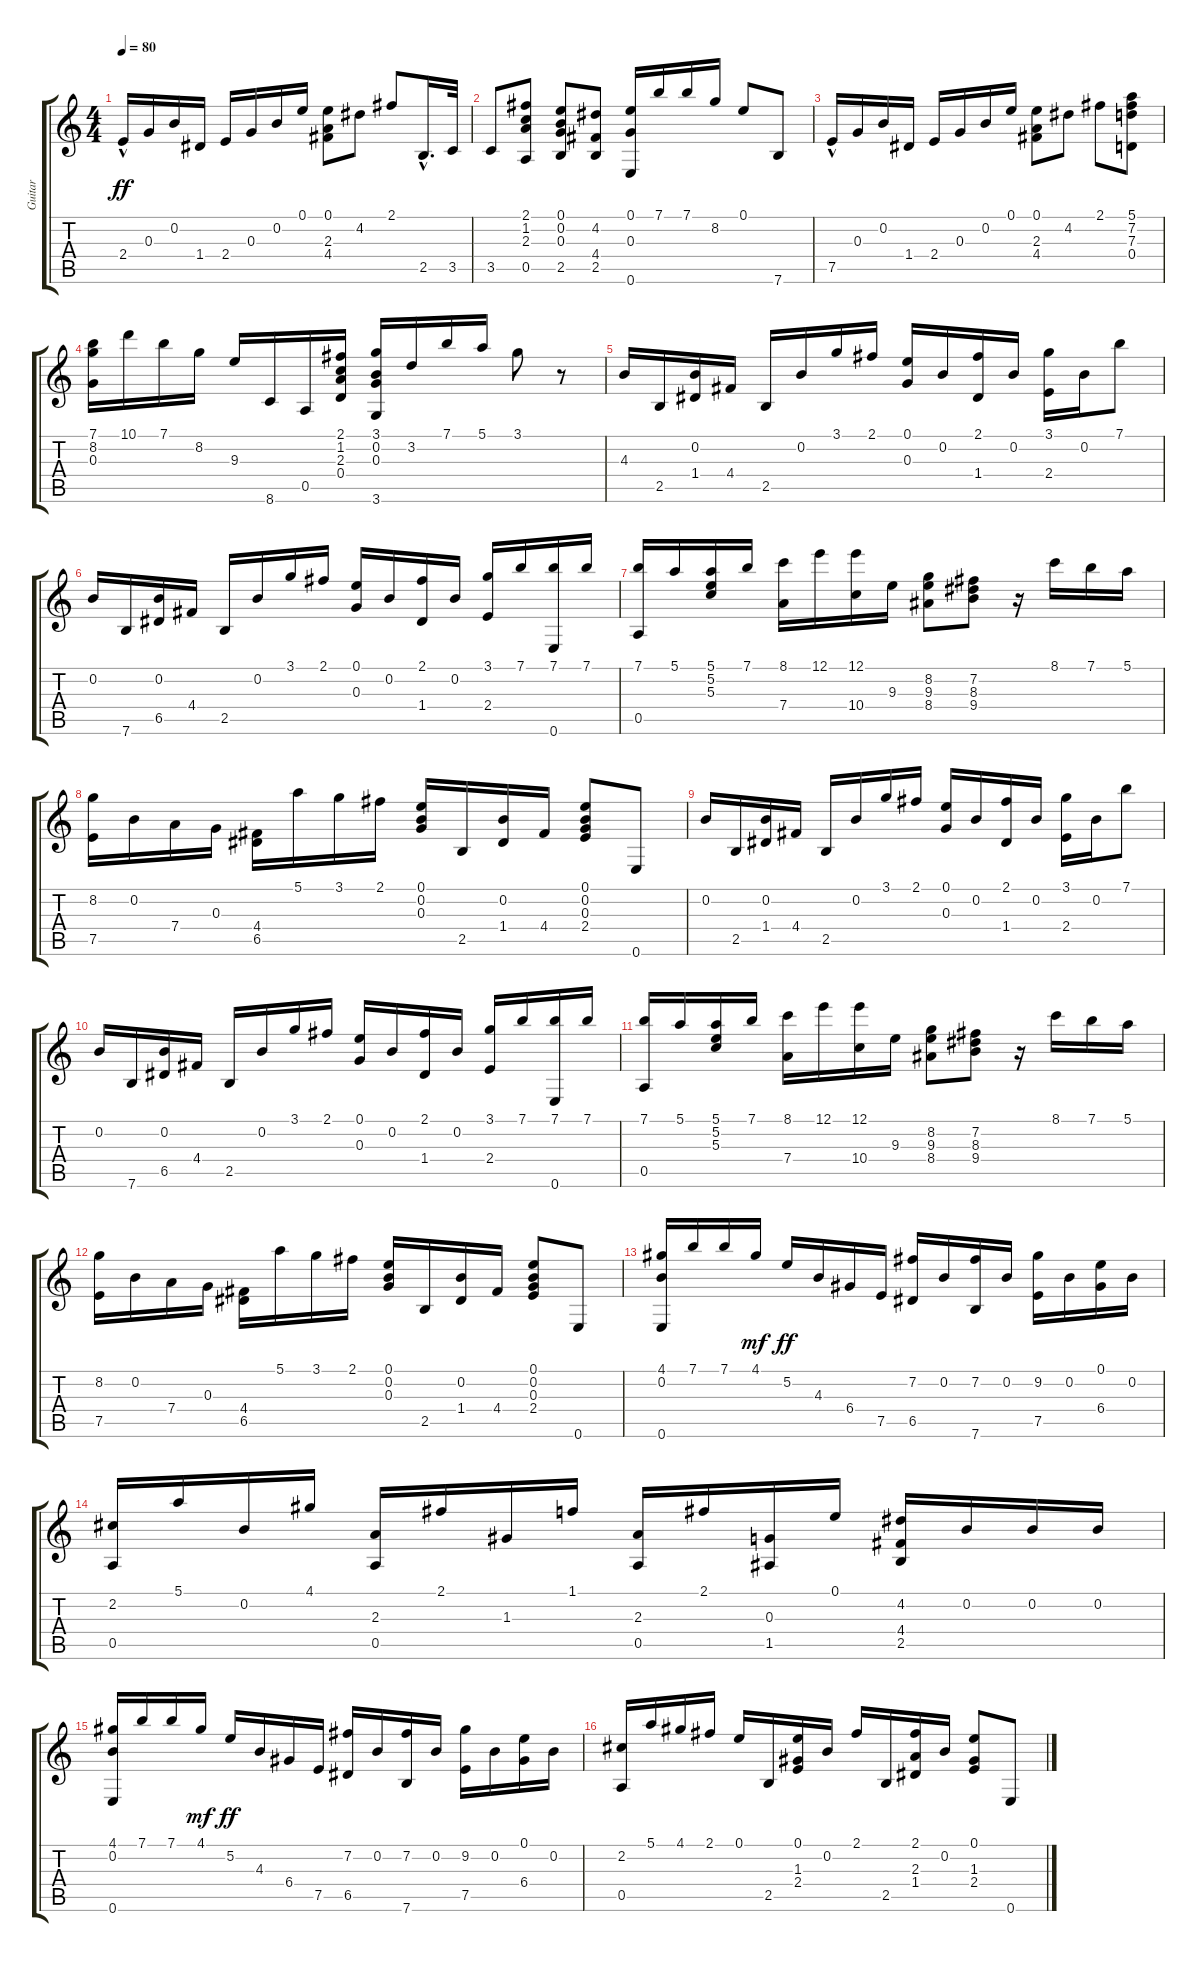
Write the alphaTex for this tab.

\track ("Guitar" "Guitar") {instrument acousticguitarnylon}
\staff {score tabs}
\tuning (E4 B3 G3 D3 A2 E2) {hide}
\ts (4 4)
\tempo 80
\clef g2
\ks c
2.4{hac}.16{dy ff instrument acousticguitarnylon} 0.3.16 0.2.16 1.4.16 2.4.16 0.3.16 0.2.16 0.1.16 (0.1 2.3 4.4).8 4.2.8 2.1.8 2.5{hac}.16{d} 3.5.32 |
3.5.8 (2.1 1.2 2.3 0.5).8 (0.1 0.2 0.3 2.5).8 (4.2 4.4 2.5).8 (0.1 0.3 0.6).16 7.1.16 7.1.16 8.2.16 0.1.8 7.6.8 |
7.5{hac}.16 0.3.16 0.2.16 1.4.16 2.4.16 0.3.16 0.2.16 0.1.16 (0.1 2.3 4.4).8 4.2.8 2.1.8 (5.1 7.2 7.3 0.4).8 |
(7.1 8.2 0.3).16 10.1.16 7.1.16 8.2.16 9.3.16 8.6.16 0.5.16 (2.1 1.2 2.3 0.4).16 (3.1 0.2 0.3 3.6).16 3.2.16 7.1.16 5.1.16 3.1.8 r.8 |
4.3.16 2.5.16 (0.2 1.4).16 4.4.16 2.5.16 0.2.16 3.1.16 2.1.16 (0.1 0.3).16 0.2.16 (2.1 1.4).16 0.2.16 (3.1 2.4).16 0.2.16 7.1.8 |
0.2.16 7.6.16 (0.2 6.5).16 4.4.16 2.5.16 0.2.16 3.1.16 2.1.16 (0.1 0.3).16 0.2.16 (2.1 1.4).16 0.2.16 (3.1 2.4).16 7.1.16 (7.1 0.6).16 7.1.16 |
(7.1 0.5).16 5.1.16 (5.1 5.2 5.3).16 7.1.16 (8.1 7.4).16 12.1.16 (12.1 10.4).16 9.3.16 (8.2 9.3 8.4).8 (7.2 8.3 9.4).8 r.16 8.1.16 7.1.16 5.1.16 |
(8.2 7.5).16 0.2.16 7.4.16 0.3.16 (4.4 6.5).16 5.1.16 3.1.16 2.1.16 (0.1 0.2 0.3).16 2.5.16 (0.2 1.4).16 4.4.16 (0.1 0.2 0.3 2.4).8 0.6.8 |
0.2.16 2.5.16 (0.2 1.4).16 4.4.16 2.5.16 0.2.16 3.1.16 2.1.16 (0.1 0.3).16 0.2.16 (2.1 1.4).16 0.2.16 (3.1 2.4).16 0.2.16 7.1.8 |
0.2.16 7.6.16 (0.2 6.5).16 4.4.16 2.5.16 0.2.16 3.1.16 2.1.16 (0.1 0.3).16 0.2.16 (2.1 1.4).16 0.2.16 (3.1 2.4).16 7.1.16 (7.1 0.6).16 7.1.16 |
(7.1 0.5).16 5.1.16 (5.1 5.2 5.3).16 7.1.16 (8.1 7.4).16 12.1.16 (12.1 10.4).16 9.3.16 (8.2 9.3 8.4).8 (7.2 8.3 9.4).8 r.16 8.1.16 7.1.16 5.1.16 |
(8.2 7.5).16 0.2.16 7.4.16 0.3.16 (4.4 6.5).16 5.1.16 3.1.16 2.1.16 (0.1 0.2 0.3).16 2.5.16 (0.2 1.4).16 4.4.16 (0.1 0.2 0.3 2.4).8 0.6.8 |
(4.1 0.2 0.6).16 7.1.16 7.1.16 4.1.16{dy mf} 5.2.16{dy ff} 4.3.16 6.4.16 7.5.16 (7.2 6.5).16 0.2.16 (7.2 7.6).16 0.2.16 (9.2 7.5).16 0.2.16 (0.1 6.4).16 0.2.16 |
(2.2 0.5).16 5.1.16 0.2.16 4.1.16 (2.3 0.5).16 2.1.16 1.3.16 1.1.16 (2.3 0.5).16 2.1.16 (0.3 1.5).16 0.1.16 (4.2 4.4 2.5).16 0.2.16 0.2.16 0.2.16 |
(4.1 0.2 0.6).16 7.1.16 7.1.16 4.1.16{dy mf} 5.2.16{dy ff} 4.3.16 6.4.16 7.5.16 (7.2 6.5).16 0.2.16 (7.2 7.6).16 0.2.16 (9.2 7.5).16 0.2.16 (0.1 6.4).16 0.2.16 |
(2.2 0.5).16 5.1.16 4.1.16 2.1.16 0.1.16 2.5.16 (0.1 1.3 2.4).16 0.2.16 2.1.16 2.5.16 (2.1 2.3 1.4).16 0.2.16 (0.1 1.3 2.4).8 0.6.8
